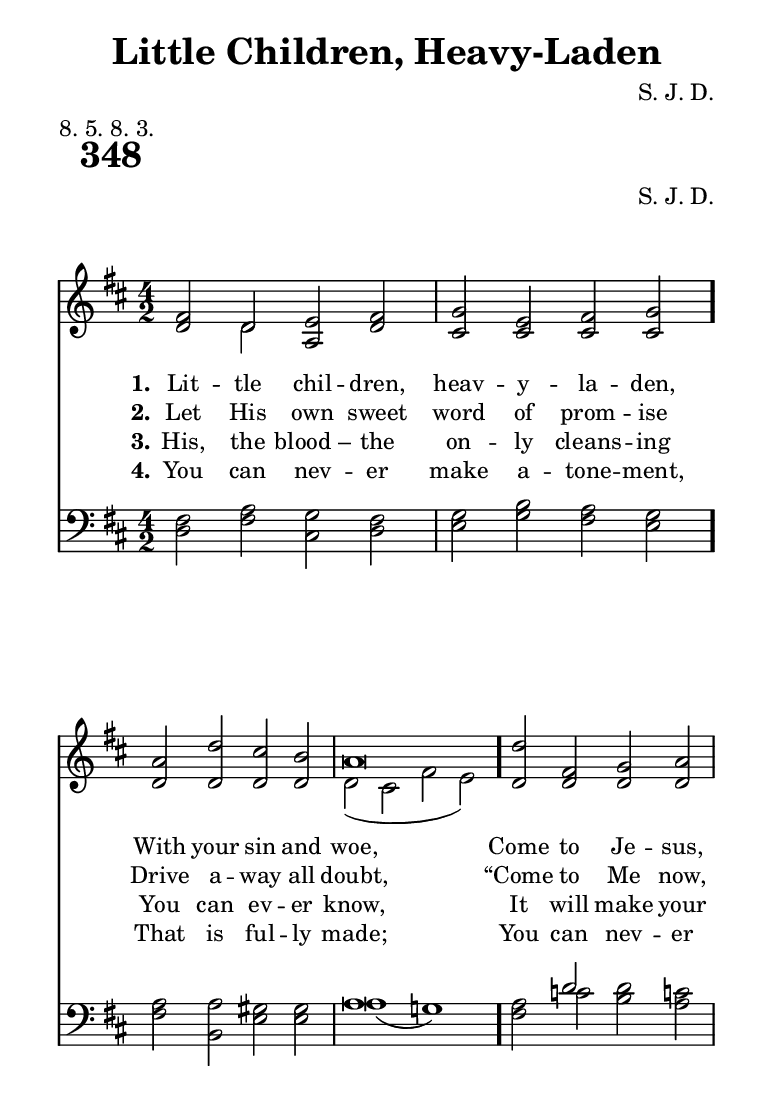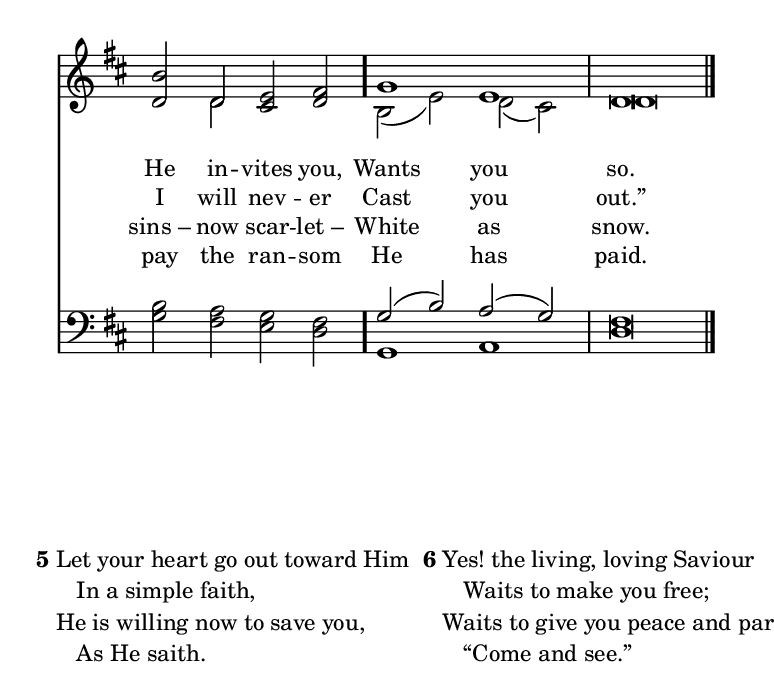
\include "common/global.ily"
\paper {
  \include "common/paper.ily"
  ragged-last-bottom = ##t
  % shrink space before markup verses to fit next hymn on same page
  score-markup-spacing.padding = 1.9
  score-markup-spacing.basic-distance = 1.9
  system-system-spacing.padding = 1
  system-system-spacing.basic-distance = 1
  scoreTitleMarkup = \markup {
    \override #'(baseline-skip . 3.5)
    \column {
      \override #'(baseline-skip . 3.5)
      \column {
        \fill-line {
          \huge \larger \larger \bold {
            \concat { "  " \fromproperty #'header:hymnnumber }
            \mytitle
            \null
          }
        }
        \fill-line {
          % no lowering (to save vertical space)
          \fromproperty #'header:poet
          \smaller \bold \mysubtitle
          \fromproperty #'header:composer
        }
      }
    }
  }
}

\header{
  %children
  hymnnumber = "348"
  title = "Little Children, Heavy-Laden"
  tunename = "Rideau Ferry"
  meter = "8. 5. 8. 3."
  poet = ""
  composer = "S. J. D."
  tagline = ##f
}

global = {
  \include "common/overrides.ily"
  \override Staff.TimeSignature.style = #'numbered
  \time 4/2
  \override Score.MetronomeMark.transparent = ##t % hide all fermata changes too
  \tempo 2=80
  \key d \major
  \autoBeamOff
}

notesSoprano = {
\global
\relative c' {

  fis2 d e fis | g e fis g |
  a d cis b | a\breve |
  d2 fis, g a | b d, e fis |
  g1 e | d\breve |

  \bar "|."

}
}

notesAlto = {
\global
\relative e' {

  d2 d a d | cis cis cis cis |
  d2 d d d | d( cis fis e) |
  d2 d d d | d d cis d |
  b2( e) d( cis) | d\breve |

}
}

notesTenor = {
\global
\relative a {

  fis2 a g fis | g b a g |
  a2 a gis gis | a\breve | % original has voices impossible to distinguish here
  a2 d d c! | b a g fis |
  g2( b) a( g) | fis\breve |

}
}

notesBass = {
\global
\relative f {

  d2 fis cis d | e g fis e |
  fis b, e e | a1( g!) |
  fis2 c' b a | g fis e d |
  g,1 a | d\breve |

}
}

wordsA = \lyricmode {
\set stanza = "1."

Lit -- tle chil -- dren, heav -- y -- la -- den, \bar "."
With your sin and woe, \bar "."
Come to Je -- sus, He in -- vites you, \bar "."
Wants you so. \bar "."

}

wordsB = \lyricmode {
\set stanza = "2."

Let His own sweet word of prom -- ise
Drive a -- way all doubt,
“Come to Me now, I will nev -- er
Cast you out.”

}

wordsC = \lyricmode {
\set stanza = "3."

His, the blood_– the on -- ly cleans -- ing
You can ev -- er know,
It will make your sins_– now scar -- let_–
White as snow.

}

wordsD = \lyricmode {
\set stanza = "4."

You can nev -- er make a -- tone -- ment,
That is ful -- ly made;
You can nev -- er pay the ran -- som
He has paid.

}

wordsE = \markuplist {

\line { Let your heart go out toward Him }
\line { { \hspace #2 } In a simple faith, }
\line { He is willing now to save you, }
\line { { \hspace #2 } As He saith. }

}

wordsF = \markuplist {

\line { Yes! the living, loving Saviour }
\line { { \hspace #2 } Waits to make you free; }
\line { Waits to give you peace and pardon, }
\line { { \hspace #2 } “Come and see.” }

}

\score {
  \context ChoirStaff <<
    \context Staff = upper <<
      \set Staff.autoBeaming = ##f
      \set ChoirStaff.systemStartDelimiter = #'SystemStartBar
      \set ChoirStaff.printPartCombineTexts = ##f
      \partcombine #'(2 . 9) \notesSoprano \notesAlto
      \context NullVoice = sopranos { \voiceOne << \notesSoprano >> }
      \context Lyrics = one   \lyricsto sopranos \wordsA
      \context Lyrics = two   \lyricsto sopranos \wordsB
      \context Lyrics = three \lyricsto sopranos \wordsC
      \context Lyrics = four  \lyricsto sopranos \wordsD
    >>
    \context Staff = men <<
      \set Staff.autoBeaming = ##f
      \clef bass
      \set ChoirStaff.printPartCombineTexts = ##f
      \partcombine #'(2 . 9) \notesTenor \notesBass
    >>
  >>
  \layout {
    \include "common/layout.ily"
  }
  \midi{
    \include "common/midi.ily"
  }
}

\noPageBreak

\markup { \fill-line {
  \hspace #0.1
  \line{ \bold 5 \column { \wordsE } }
  \hspace #0.1
  \line{ \bold 6 \column { \wordsF } }
  \hspace #0.1
} }

\version "2.19.49"  % necessary for upgrading to future LilyPond versions.

% vi:set et ts=2 sw=2 ai nocindent syntax=lilypond:
